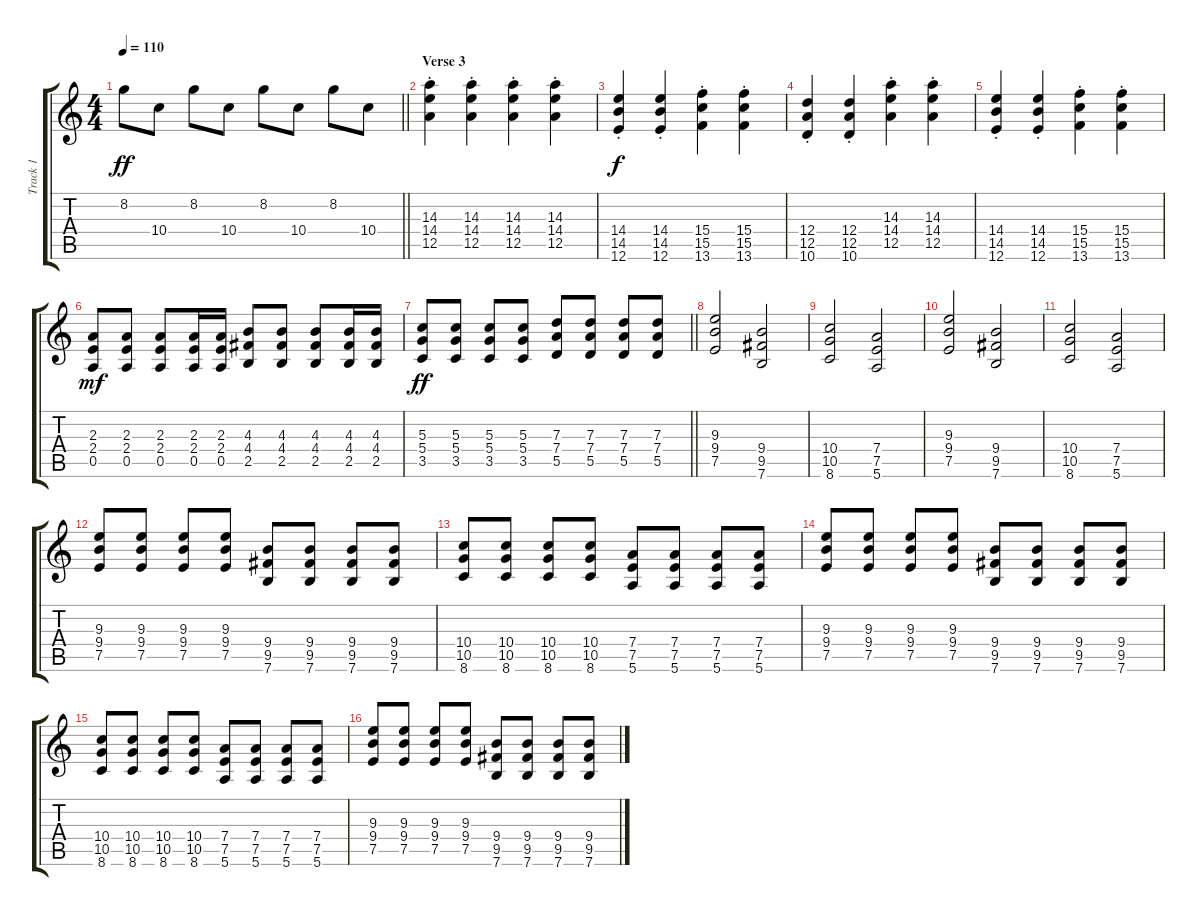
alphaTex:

\track ("Track 1" "Track 1") {instrument acousticguitarsteel}
\staff {score tabs}
\tuning (E4 B3 G3 D3 A2 E2) {hide}
\ts (4 4)
\tempo 110
\clef g2
\barLineRight lightlight
\ks c
8.2.8{dy ff} 10.4.8 8.2.8 10.4.8 8.2.8 10.4.8 8.2.8 10.4.8 |
\section ("" "Verse 3")
(14.3{st} 14.4{st} 12.5{st}).4 (14.3{st} 14.4{st} 12.5{st}).4 (14.3{st} 14.4{st} 12.5{st}).4 (14.3{st} 14.4{st} 12.5{st}).4 |
(14.4{st} 14.5{st} 12.6{st}).4{dy f} (14.4{st} 14.5{st} 12.6{st}).4 (15.4{st} 15.5{st} 13.6{st}).4 (15.4{st} 15.5{st} 13.6{st}).4 |
(12.4{st} 12.5{st} 10.6{st}).4 (12.4{st} 12.5{st} 10.6{st}).4 (14.3{st} 14.4{st} 12.5{st}).4 (14.3{st} 14.4{st} 12.5{st}).4 |
(14.4{st} 14.5{st} 12.6{st}).4 (14.4{st} 14.5{st} 12.6{st}).4 (15.4{st} 15.5{st} 13.6{st}).4 (15.4{st} 15.5{st} 13.6{st}).4 |
(2.3 2.4 0.5).8{dy mf} (2.3 2.4 0.5).8 (2.3 2.4 0.5).8 (2.3 2.4 0.5).16 (2.3 2.4 0.5).16 (4.3 4.4 2.5).8 (4.3 4.4 2.5).8 (4.3 4.4 2.5).8 (4.3 4.4 2.5).16 (4.3 4.4 2.5).16 |
\barLineRight lightlight
(5.3 5.4 3.5).8{dy ff} (5.3 5.4 3.5).8 (5.3 5.4 3.5).8 (5.3 5.4 3.5).8 (7.3 7.4 5.5).8 (7.3 7.4 5.5).8 (7.3 7.4 5.5).8 (7.3 7.4 5.5).8 |
(9.3 9.4 7.5).2 (9.4 9.5 7.6).2 |
(10.4 10.5 8.6).2 (7.4 7.5 5.6).2 |
(9.3 9.4 7.5).2 (9.4 9.5 7.6).2 |
(10.4 10.5 8.6).2 (7.4 7.5 5.6).2 |
(9.3 9.4 7.5).8 (9.3 9.4 7.5).8 (9.3 9.4 7.5).8 (9.3 9.4 7.5).8 (9.4 9.5 7.6).8 (9.4 9.5 7.6).8 (9.4 9.5 7.6).8 (9.4 9.5 7.6).8 |
(10.4 10.5 8.6).8 (10.4 10.5 8.6).8 (10.4 10.5 8.6).8 (10.4 10.5 8.6).8 (7.4 7.5 5.6).8 (7.4 7.5 5.6).8 (7.4 7.5 5.6).8 (7.4 7.5 5.6).8 |
(9.3 9.4 7.5).8 (9.3 9.4 7.5).8 (9.3 9.4 7.5).8 (9.3 9.4 7.5).8 (9.4 9.5 7.6).8 (9.4 9.5 7.6).8 (9.4 9.5 7.6).8 (9.4 9.5 7.6).8 |
(10.4 10.5 8.6).8 (10.4 10.5 8.6).8 (10.4 10.5 8.6).8 (10.4 10.5 8.6).8 (7.4 7.5 5.6).8 (7.4 7.5 5.6).8 (7.4 7.5 5.6).8 (7.4 7.5 5.6).8 |
(9.3 9.4 7.5).8 (9.3 9.4 7.5).8 (9.3 9.4 7.5).8 (9.3 9.4 7.5).8 (9.4 9.5 7.6).8 (9.4 9.5 7.6).8 (9.4 9.5 7.6).8 (9.4 9.5 7.6).8
